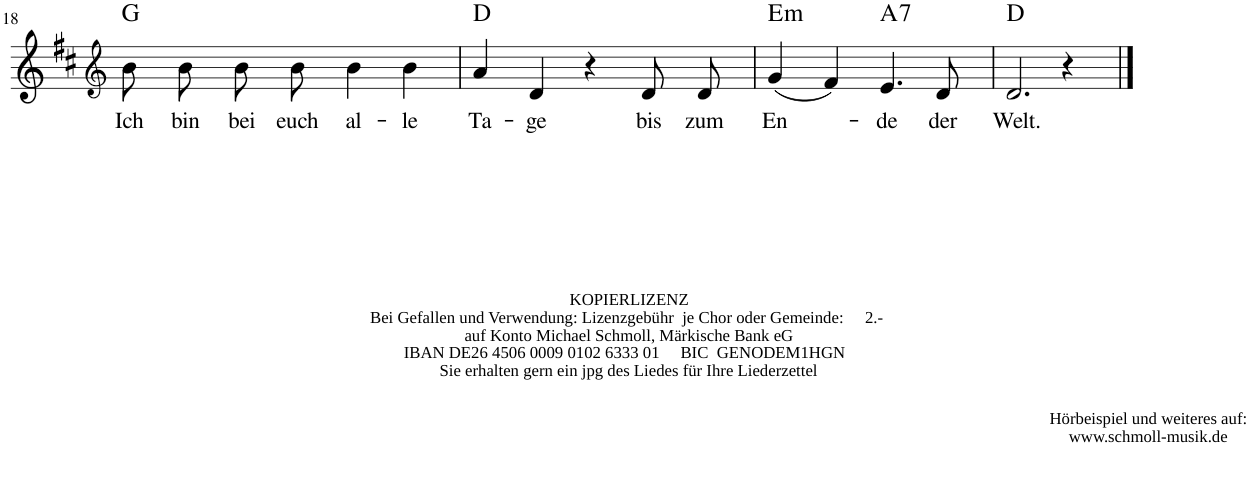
**kern	**text	**harte
*part1	*part1	*part1
*staff1	*staff1	*
*I"unbenannt2	*	*
!!LO:PB:g=z
*clefG2	*	*
*k[f#c#]	*	*
*M4/4	*	*
=18	=18	=18
!LO:TX:b:t=KOPIERLIZENZ	!	!
!LO:TX:b:t=Bei Gefallen und Verwendung&colon; Lizenzgebühr  je Chor oder Gemeinde&colon;  2.-	!	!
!LO:TX:b:t=auf Konto Michael Schmoll, Märkische Bank eG	!	!
!LO:TX:b:t=IBAN DE26 4506 0009 0102 6333 01     BIC  GENODEM1HGN	!	!
!LO:TX:b:t=Sie erhalten gern ein jpg des Liedes für Ihre Liederzettel	!	!
!	!LO:LY:b	!
8b\L	Ich	G:maj
!	!LO:LY:b	!
8b\J	bin	.
!	!LO:LY:b	!
8b\L	bei	.
!	!LO:LY:b	!
8b\J	euch	.
!	!LO:LY:b	!
4b\	al-	.
!	!LO:LY:b	!
4b\	le	.
=19	=19	=19
!	!LO:LY:b	!
4a/	Ta-	D:maj
!	!LO:LY:b	!
4d/	ge	.
4r	.	.
!	!LO:LY:b	!
8d/L	bis	.
!	!LO:LY:b	!
8d/J	zum	.
=20	=20	=20
!LO:TX:b:t=Hörbeispiel und weiteres auf&colon;	!	!
!LO:TX:b:t=www.schmoll-musik.de	!	!
!	!LO:LY:b	!LO:H:kt=m
(4g/	En	E:min
4f#/)	.	.
!	!LO:LY:b	!LO:H:kt=7
4.e/	de	A:7
!	!LO:LY:b	!
8d/	der	.
=21	=21	=21
!	!LO:LY:b	!
2.d/	Welt.	D:maj
4r	.	.
==	==	==
*-	*-	*-
